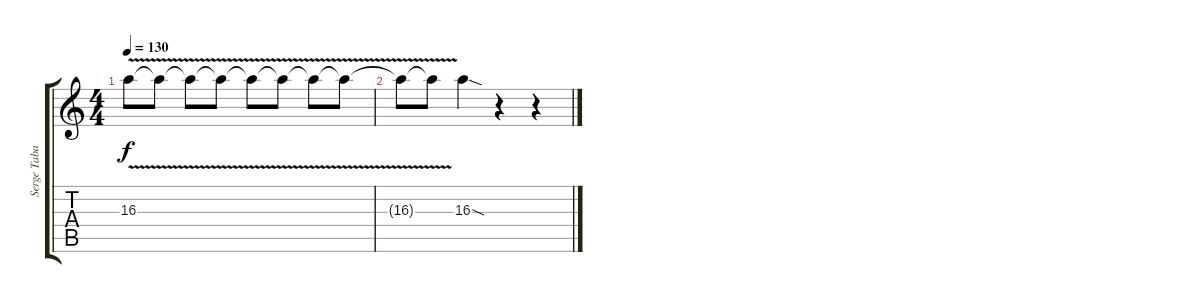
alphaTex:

\track ("Serge Tabachnikov " "Serge Taba") {instrument overdrivenguitar}
\staff {score tabs}
\tuning (D4 A3 F3 C3 G2 D2) {hide}
\ts (4 4)
\tempo 130
\clef g2
\ks c
16.3{v t}.8{dy f} 16.3{v t}.8 16.3{v t}.8 16.3{v t}.8 16.3{v t}.8 16.3{v t}.8 16.3{v t}.8 16.3{v t}.8 |
16.3{v t}.8 16.3{v t}.8 16.3{sod}.4 r.4 r.4
